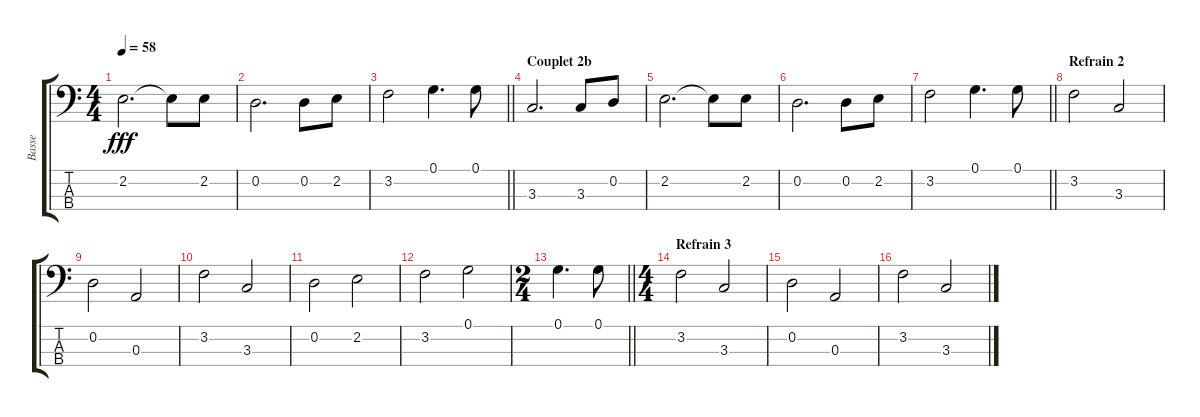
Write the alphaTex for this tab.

\track ("Basse" "Basse") {instrument electricbassfinger}
\staff {score tabs}
\tuning (G2 D2 A1 E1) {hide}
\ts (4 4)
\tempo 58
\clef f4
\ks c
2.2.2{d dy fff} 2.2{t}.8 2.2.8 |
0.2.2{d} 0.2.8 2.2.8 |
\barLineRight lightlight
3.2.2 0.1.4{d} 0.1.8 |
\section ("" "Couplet 2b")
3.3.2{d} 3.3.8 0.2.8 |
2.2.2{d} 2.2{t}.8 2.2.8 |
0.2.2{d} 0.2.8 2.2.8 |
\barLineRight lightlight
3.2.2 0.1.4{d} 0.1.8 |
\section ("" "Refrain 2")
3.2.2 3.3.2 |
0.2.2 0.3.2 |
3.2.2 3.3.2 |
0.2.2 2.2.2 |
3.2.2 0.1.2 |
\ts (2 4)
\barLineRight lightlight
0.1.4{d} 0.1.8 |
\ts (4 4)
\section ("" "Refrain 3")
3.2.2 3.3.2 |
0.2.2 0.3.2 |
3.2.2 3.3.2
